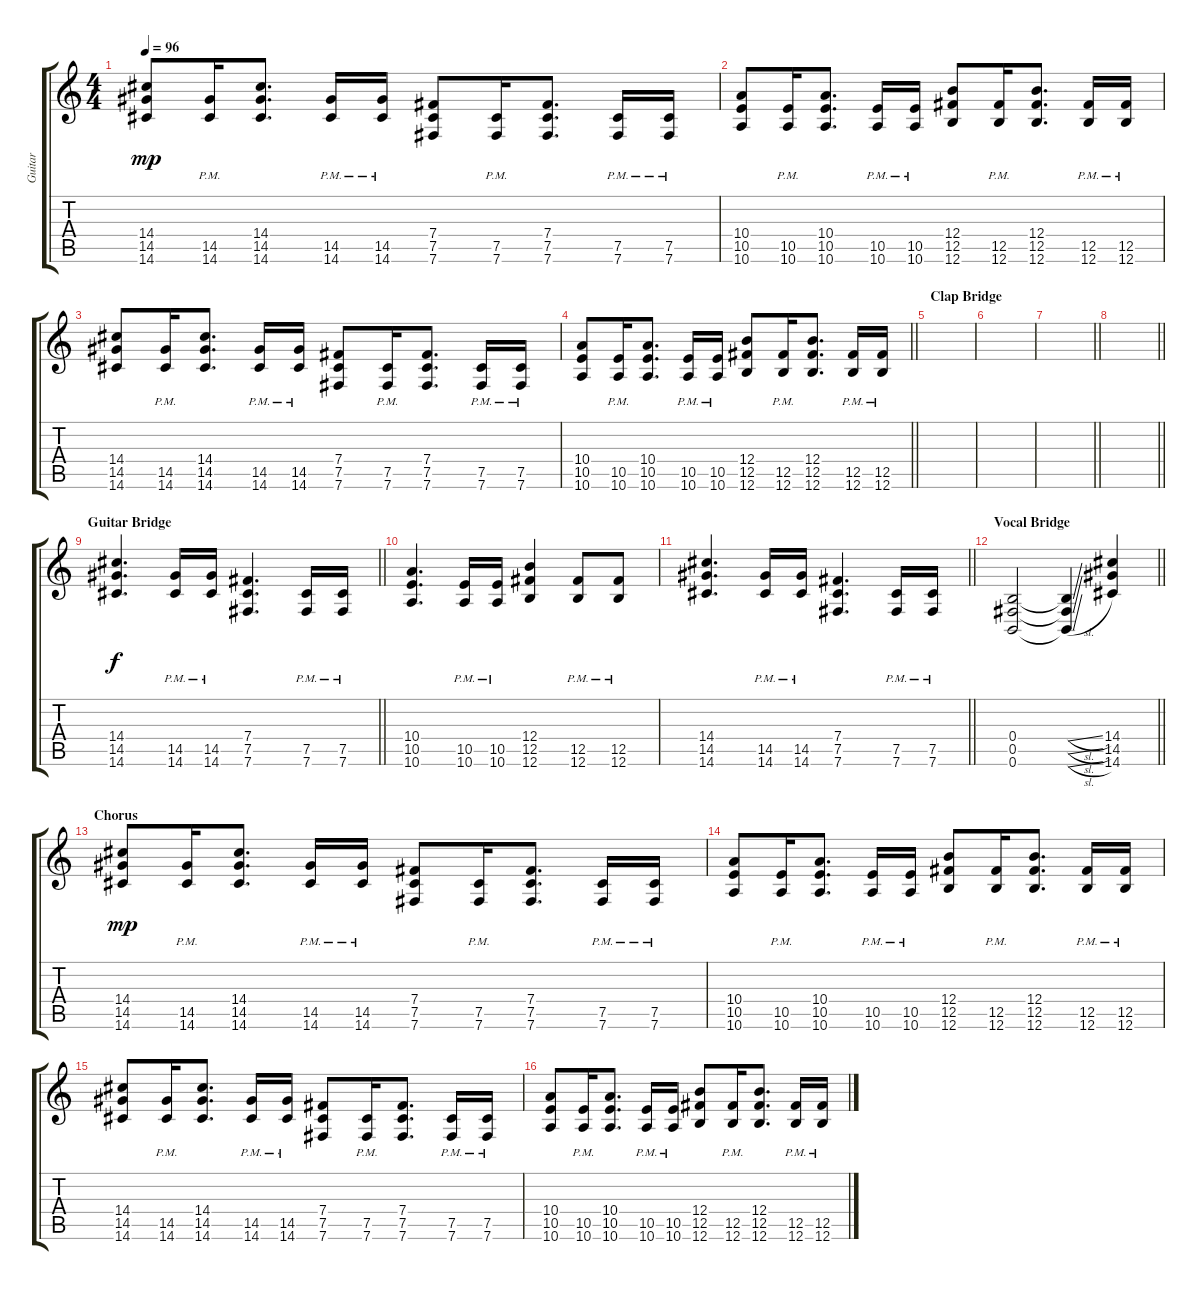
\track ("Guitar" "Guitar") {instrument distortionguitar}
\staff {score tabs}
\tuning (Db4 Ab3 E3 B2 Gb2 B1) {hide}
\ts (4 4)
\tempo 96
\clef g2
\ks c
(14.4 14.5 14.6).8{dy mp} (14.5{pm} 14.6{pm}).16 (14.4 14.5 14.6).8{d} (14.5{pm} 14.6{pm}).16 (14.5{pm} 14.6{pm}).16 (7.4 7.5 7.6).8 (7.5{pm} 7.6{pm}).16 (7.4 7.5 7.6).8{d} (7.5{pm} 7.6{pm}).16 (7.5{pm} 7.6{pm}).16 |
(10.4 10.5 10.6).8 (10.5{pm} 10.6{pm}).16 (10.4 10.5 10.6).8{d} (10.5{pm} 10.6).16 (10.5{pm} 10.6{pm}).16 (12.4 12.5 12.6).8 (12.5{pm} 12.6{pm}).16 (12.4 12.5 12.6).8{d} (12.5{pm} 12.6{pm}).16 (12.5{pm} 12.6{pm}).16 |
(14.4 14.5 14.6).8 (14.5{pm} 14.6{pm}).16 (14.4 14.5 14.6).8{d} (14.5{pm} 14.6{pm}).16 (14.5{pm} 14.6{pm}).16 (7.4 7.5 7.6).8 (7.5{pm} 7.6{pm}).16 (7.4 7.5 7.6).8{d} (7.5{pm} 7.6{pm}).16 (7.5{pm} 7.6{pm}).16 |
\barLineRight lightlight
(10.4 10.5 10.6).8 (10.5{pm} 10.6{pm}).16 (10.4 10.5 10.6).8{d} (10.5{pm} 10.6).16 (10.5{pm} 10.6{pm}).16 (12.4 12.5 12.6).8 (12.5{pm} 12.6{pm}).16 (12.4 12.5 12.6).8{d} (12.5{pm} 12.6{pm}).16 (12.5{pm} 12.6{pm}).16 |
\section ("" "Clap Bridge")
|
|
\barLineRight lightlight
|
\barLineRight lightlight
|
\section ("" "Guitar Bridge")
\barLineRight lightlight
(14.4 14.5 14.6).4{d dy f} (14.5{pm} 14.6{pm}).16 (14.5{pm} 14.6{pm}).16 (7.4 7.5 7.6).4{d} (7.5{pm} 7.6{pm}).16 (7.5{pm} 7.6{pm}).16 |
(10.4 10.5 10.6).4{d} (10.5{pm} 10.6{pm}).16 (10.5{pm} 10.6{pm}).16 (12.4 12.5 12.6).4 (12.5{pm} 12.6{pm}).8 (12.5{pm} 12.6{pm}).8 |
\barLineRight lightlight
(14.4 14.5 14.6).4{d} (14.5{pm} 14.6{pm}).16 (14.5{pm} 14.6{pm}).16 (7.4 7.5 7.6).4{d} (7.5{pm} 7.6{pm}).16 (7.5{pm} 7.6{pm}).16 |
\section ("" "Vocal Bridge")
\barLineRight lightlight
(0.4 0.5 0.6).2 (0.4{sl t} 0.5{sl t} 0.6{sl t}).4 (14.4 14.5 14.6).4 |
\section ("" "Chorus ")
(14.4 14.5 14.6).8{dy mp} (14.5{pm} 14.6{pm}).16 (14.4 14.5 14.6).8{d} (14.5{pm} 14.6{pm}).16 (14.5{pm} 14.6{pm}).16 (7.4 7.5 7.6).8 (7.5{pm} 7.6{pm}).16 (7.4 7.5 7.6).8{d} (7.5{pm} 7.6{pm}).16 (7.5{pm} 7.6{pm}).16 |
(10.4 10.5 10.6).8 (10.5{pm} 10.6{pm}).16 (10.4 10.5 10.6).8{d} (10.5{pm} 10.6).16 (10.5{pm} 10.6{pm}).16 (12.4 12.5 12.6).8 (12.5{pm} 12.6{pm}).16 (12.4 12.5 12.6).8{d} (12.5{pm} 12.6{pm}).16 (12.5{pm} 12.6{pm}).16 |
(14.4 14.5 14.6).8 (14.5{pm} 14.6{pm}).16 (14.4 14.5 14.6).8{d} (14.5{pm} 14.6{pm}).16 (14.5{pm} 14.6{pm}).16 (7.4 7.5 7.6).8 (7.5{pm} 7.6{pm}).16 (7.4 7.5 7.6).8{d} (7.5{pm} 7.6{pm}).16 (7.5{pm} 7.6{pm}).16 |
(10.4 10.5 10.6).8 (10.5{pm} 10.6{pm}).16 (10.4 10.5 10.6).8{d} (10.5{pm} 10.6).16 (10.5{pm} 10.6{pm}).16 (12.4 12.5 12.6).8 (12.5{pm} 12.6{pm}).16 (12.4 12.5 12.6).8{d} (12.5{pm} 12.6{pm}).16 (12.5{pm} 12.6{pm}).16
